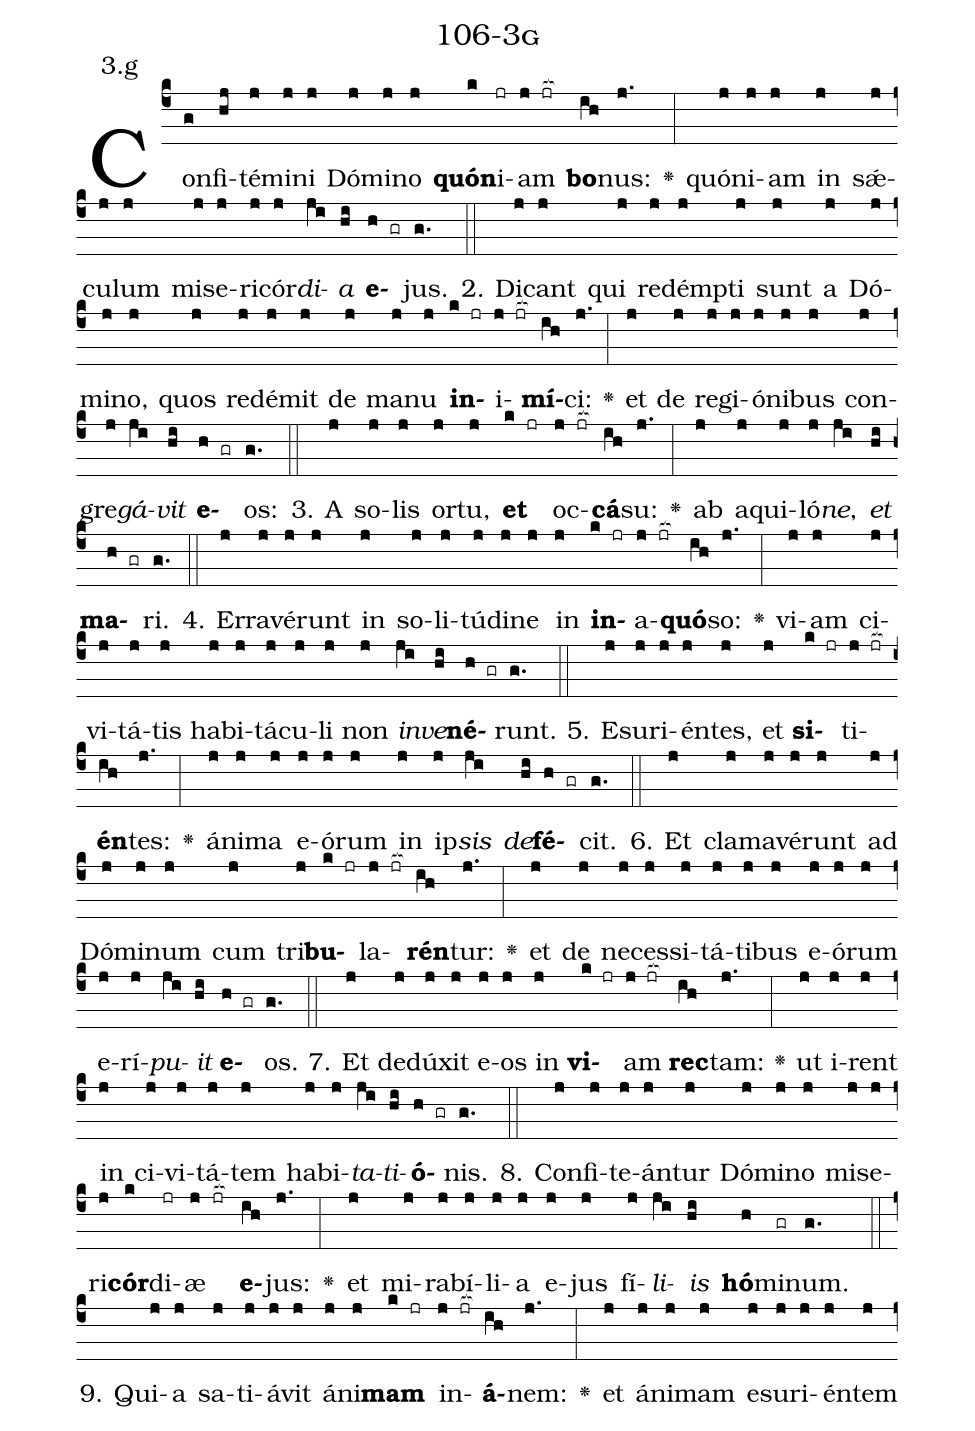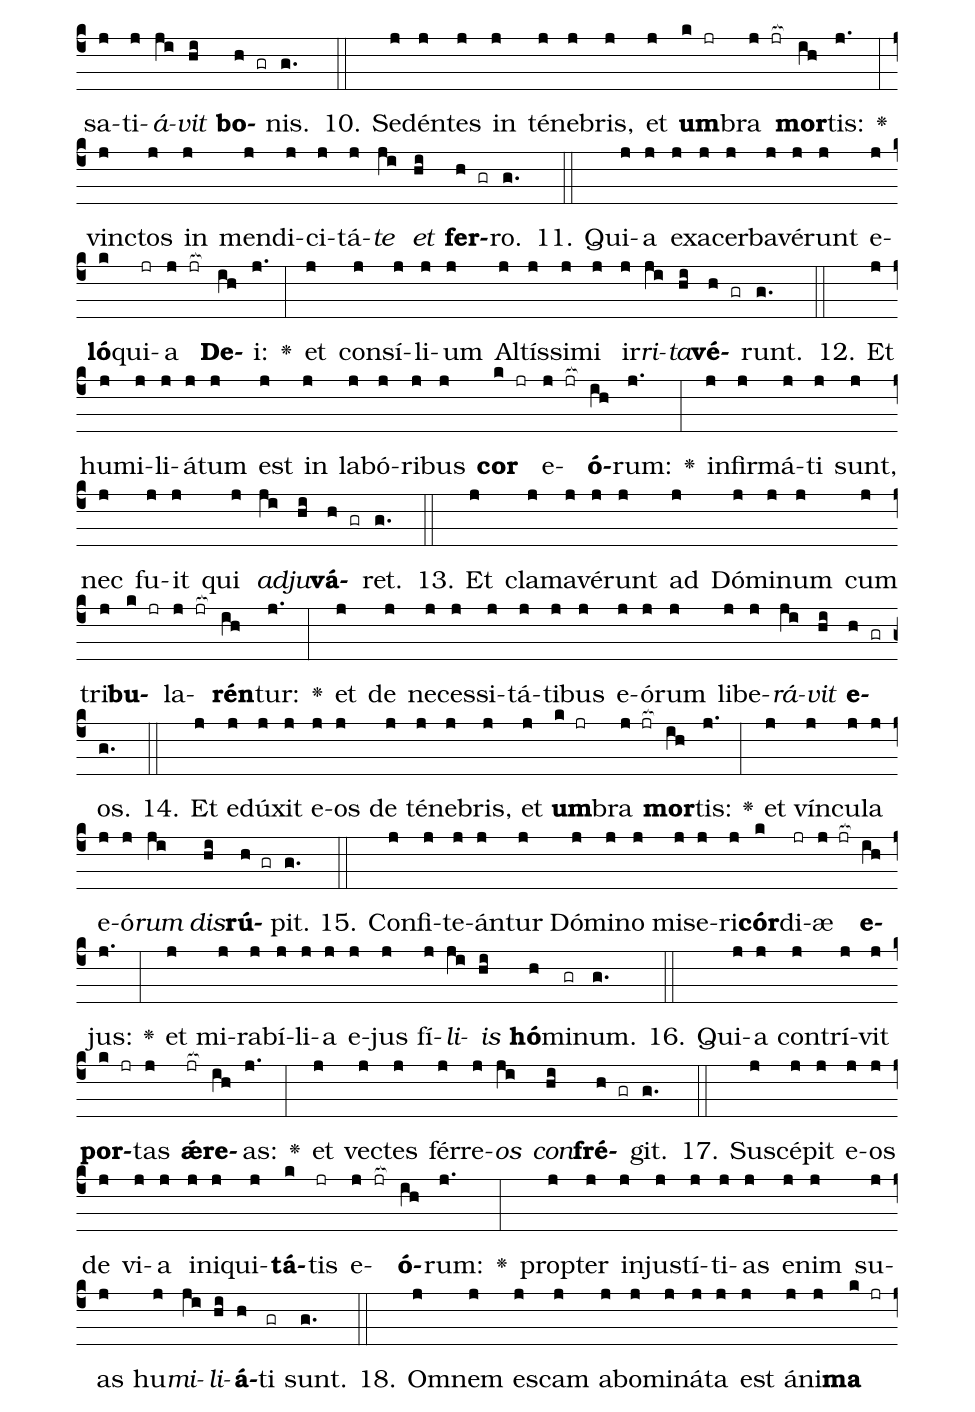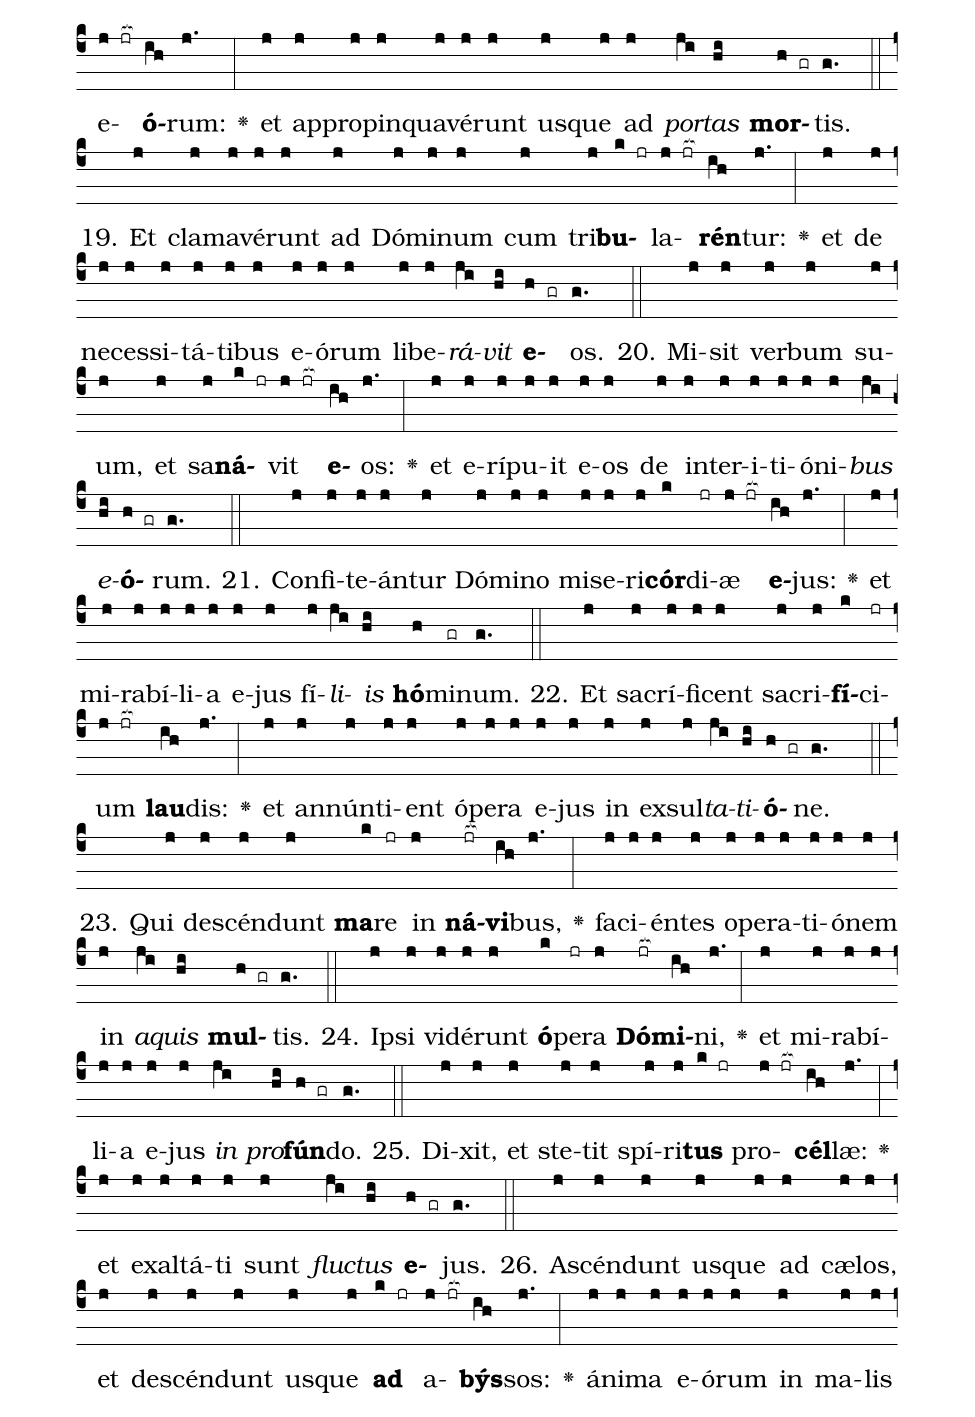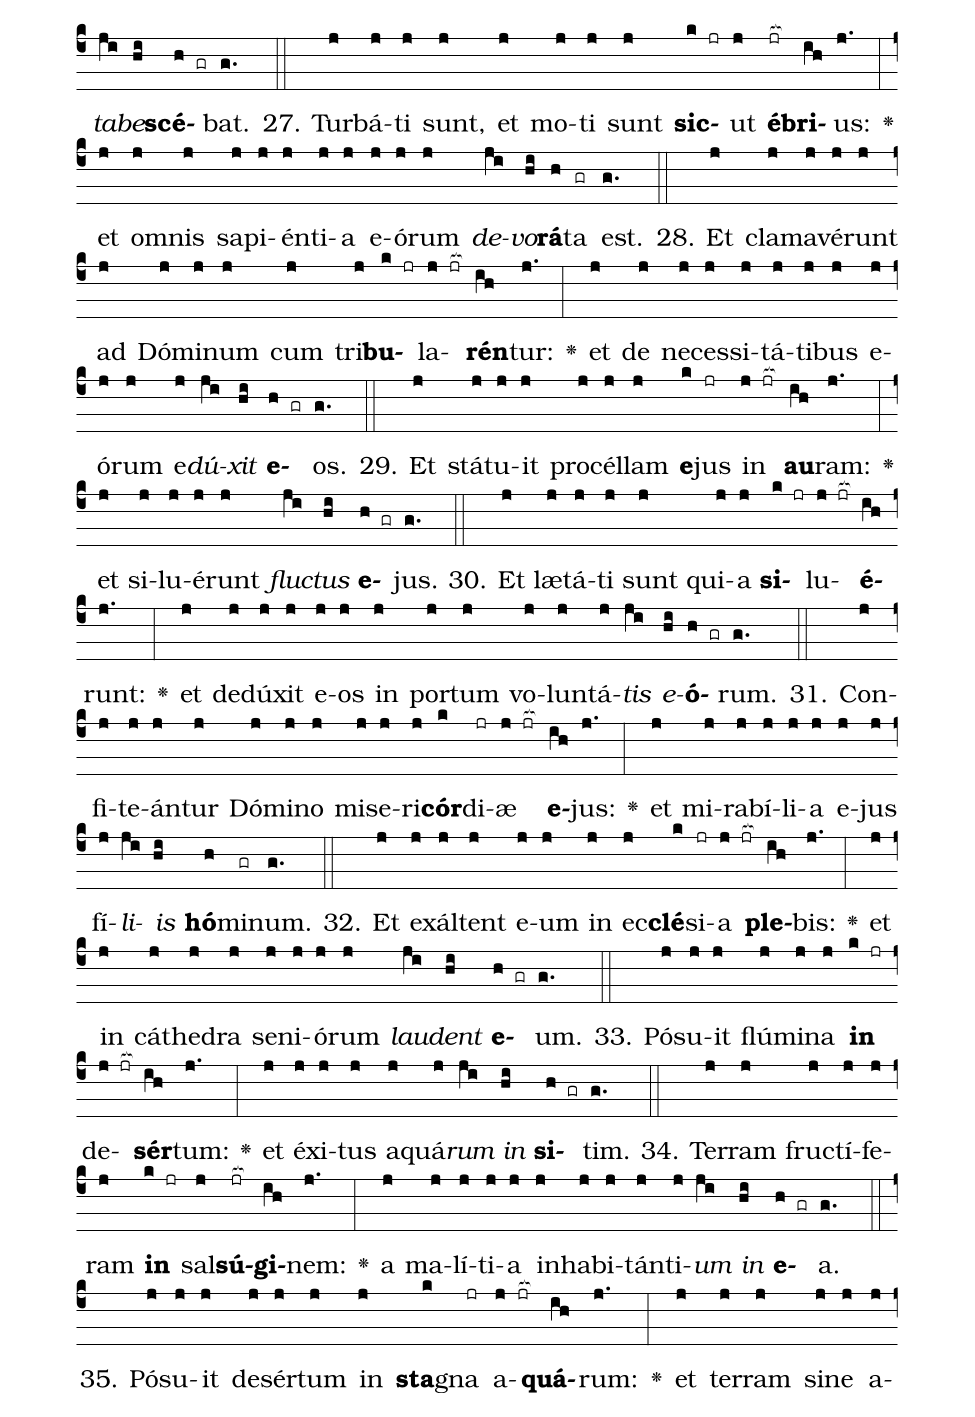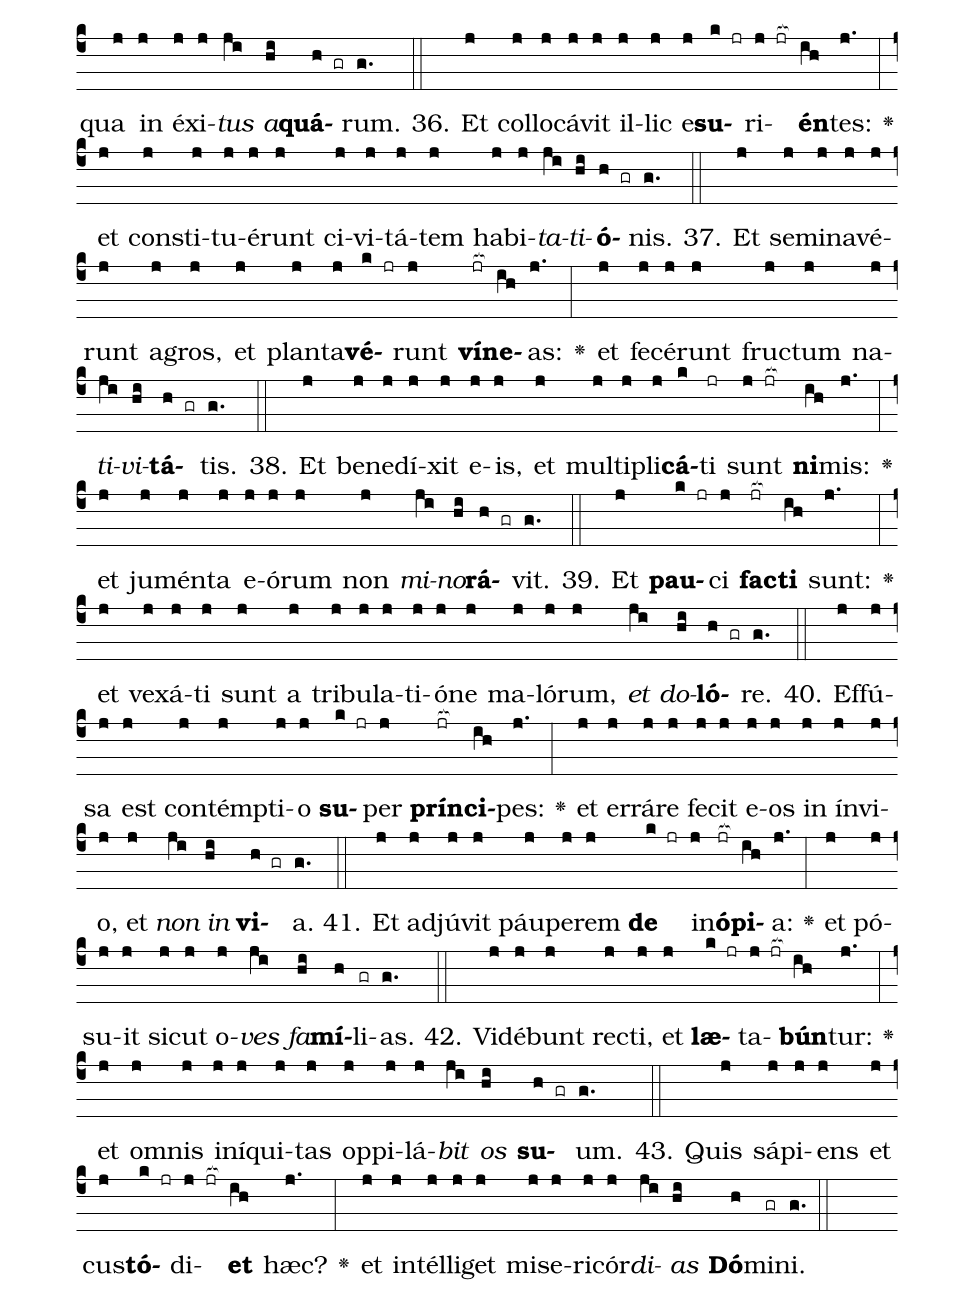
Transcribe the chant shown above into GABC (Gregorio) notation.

name: 106-3g;
annotation: 3.g;
%%
(c4)Con(g)fi(hj)té(j)mi(j)ni(j) Dó(j)mi(j)no(j) <b>quón</b>(k)i(jr)am(j jr[ocb:1{]) <b>bo</b>(ih[ocb:0}])nus:(j.) <v>\greheightstar</v>(:) quón(j)i(j)am(j) in(j) sǽ(j)cu(j)lum(j) mi(j)se(j)ri(j)cór(j)<i>di</i>(ji)<i>a</i>(hi) <b>e</b>(h gr)jus.(g.) (::)
2. Di(j)cant(j) qui(j) red(j)émp(j)ti(j) sunt(j) a(j) Dó(j)mi(j)no,(j) quos(j) red(j)é(j)mit(j) de(j) ma(j)nu(j) <b>in</b>(k jr)i(j jr[ocb:1{])<b>mí</b>(ih[ocb:0}])ci:(j.) <v>\greheightstar</v>(:) et(j) de(j) re(j)gi(j)ó(j)ni(j)bus(j) con(j)gre(j)<i>gá</i>(ji)<i>vit</i>(hi) <b>e</b>(h gr)os:(g.) (::)
3. A(j) so(j)lis(j) or(j)tu,(j) <b>et</b>(k jr) oc(j jr[ocb:1{])<b>cá</b>(ih[ocb:0}])su:(j.) <v>\greheightstar</v>(:) ab(j) a(j)qui(j)ló(j)<i>ne</i>,(ji) <i>et</i>(hi) <b>ma</b>(h gr)ri.(g.) (::)
4. Er(j)ra(j)vé(j)runt(j) in(j) so(j)li(j)tú(j)di(j)ne(j) in(j) <b>in</b>(k jr)a(j jr[ocb:1{])<b>quó</b>(ih[ocb:0}])so:(j.) <v>\greheightstar</v>(:) vi(j)am(j) ci(j)vi(j)tá(j)tis(j) ha(j)bi(j)tá(j)cu(j)li(j) non(j) <i>in</i>(ji)<i>ve</i>(hi)<b>né</b>(h gr)runt.(g.) (::)
5. E(j)su(j)ri(j)én(j)tes,(j) et(j) <b>si</b>(k jr)ti(j jr[ocb:1{])<b>én</b>(ih[ocb:0}])tes:(j.) <v>\greheightstar</v>(:) á(j)ni(j)ma(j) e(j)ó(j)rum(j) in(j) ip(j)<i>sis</i>(ji) <i>de</i>(hi)<b>fé</b>(h gr)cit.(g.) (::)
6. Et(j) cla(j)ma(j)vé(j)runt(j) ad(j) Dó(j)mi(j)num(j) cum(j) tri(j)<b>bu</b>(k jr)la(j jr[ocb:1{])<b>rén</b>(ih[ocb:0}])tur:(j.) <v>\greheightstar</v>(:) et(j) de(j) ne(j)ces(j)si(j)tá(j)ti(j)bus(j) e(j)ó(j)rum(j) e(j)rí(j)<i>pu</i>(ji)<i>it</i>(hi) <b>e</b>(h gr)os.(g.) (::)
7. Et(j) de(j)dú(j)xit(j) e(j)os(j) in(j) <b>vi</b>(k jr)am(j jr[ocb:1{]) <b>rec</b>(ih[ocb:0}])tam:(j.) <v>\greheightstar</v>(:) ut(j) i(j)rent(j) in(j) ci(j)vi(j)tá(j)tem(j) ha(j)bi(j)<i>ta</i>(ji)<i>ti</i>(hi)<b>ó</b>(h gr)nis.(g.) (::)
8. Con(j)fi(j)te(j)án(j)tur(j) Dó(j)mi(j)no(j) mi(j)se(j)ri(j)<b>cór</b>(k)di(jr)æ(j jr[ocb:1{]) <b>e</b>(ih[ocb:0}])jus:(j.) <v>\greheightstar</v>(:) et(j) mi(j)ra(j)bí(j)li(j)a(j) e(j)jus(j) fí(j)<i>li</i>(ji)<i>is</i>(hi) <b>hó</b>(h)mi(gr)num.(g.) (::)
9. Qui(j)a(j) sa(j)ti(j)á(j)vit(j) á(j)ni(j)<b>mam</b>(k jr) in(j jr[ocb:1{])<b>á</b>(ih[ocb:0}])nem:(j.) <v>\greheightstar</v>(:) et(j) á(j)ni(j)mam(j) e(j)su(j)ri(j)én(j)tem(j) sa(j)ti(j)<i>á</i>(ji)<i>vit</i>(hi) <b>bo</b>(h gr)nis.(g.) (::)
10. Se(j)dén(j)tes(j) in(j) té(j)ne(j)bris,(j) et(j) <b>um</b>(k jr)bra(j jr[ocb:1{]) <b>mor</b>(ih[ocb:0}])tis:(j.) <v>\greheightstar</v>(:) vinc(j)tos(j) in(j) men(j)di(j)ci(j)tá(j)<i>te</i>(ji) <i>et</i>(hi) <b>fer</b>(h gr)ro.(g.) (::)
11. Qui(j)a(j) ex(j)a(j)cer(j)ba(j)vé(j)runt(j) e(j)<b>ló</b>(k)qui(jr)a(j jr[ocb:1{]) <b>De</b>(ih[ocb:0}])i:(j.) <v>\greheightstar</v>(:) et(j) con(j)sí(j)li(j)um(j) Al(j)tís(j)si(j)mi(j) ir(j)<i>ri</i>(ji)<i>ta</i>(hi)<b>vé</b>(h gr)runt.(g.) (::)
12. Et(j) hu(j)mi(j)li(j)á(j)tum(j) est(j) in(j) la(j)bó(j)ri(j)bus(j) <b>cor</b>(k jr) e(j jr[ocb:1{])<b>ó</b>(ih[ocb:0}])rum:(j.) <v>\greheightstar</v>(:) in(j)fir(j)má(j)ti(j) sunt,(j) nec(j) fu(j)it(j) qui(j) <i>ad</i>(ji)<i>ju</i>(hi)<b>vá</b>(h gr)ret.(g.) (::)
13. Et(j) cla(j)ma(j)vé(j)runt(j) ad(j) Dó(j)mi(j)num(j) cum(j) tri(j)<b>bu</b>(k jr)la(j jr[ocb:1{])<b>rén</b>(ih[ocb:0}])tur:(j.) <v>\greheightstar</v>(:) et(j) de(j) ne(j)ces(j)si(j)tá(j)ti(j)bus(j) e(j)ó(j)rum(j) li(j)be(j)<i>rá</i>(ji)<i>vit</i>(hi) <b>e</b>(h gr)os.(g.) (::)
14. Et(j) e(j)dú(j)xit(j) e(j)os(j) de(j) té(j)ne(j)bris,(j) et(j) <b>um</b>(k jr)bra(j jr[ocb:1{]) <b>mor</b>(ih[ocb:0}])tis:(j.) <v>\greheightstar</v>(:) et(j) vín(j)cu(j)la(j) e(j)ó(j)<i>rum</i>(ji) <i>dis</i>(hi)<b>rú</b>(h gr)pit.(g.) (::)
15. Con(j)fi(j)te(j)án(j)tur(j) Dó(j)mi(j)no(j) mi(j)se(j)ri(j)<b>cór</b>(k)di(jr)æ(j jr[ocb:1{]) <b>e</b>(ih[ocb:0}])jus:(j.) <v>\greheightstar</v>(:) et(j) mi(j)ra(j)bí(j)li(j)a(j) e(j)jus(j) fí(j)<i>li</i>(ji)<i>is</i>(hi) <b>hó</b>(h)mi(gr)num.(g.) (::)
16. Qui(j)a(j) con(j)trí(j)vit(j) <b>por</b>(k jr)tas(j) <b>ǽ</b>(jr[ocb:1{])<b>re</b>(ih[ocb:0}])as:(j.) <v>\greheightstar</v>(:) et(j) vec(j)tes(j) fér(j)re(j)<i>os</i>(ji) <i>con</i>(hi)<b>fré</b>(h gr)git.(g.) (::)
17. Su(j)scé(j)pit(j) e(j)os(j) de(j) vi(j)a(j) in(j)i(j)qui(j)<b>tá</b>(k)tis(jr) e(j jr[ocb:1{])<b>ó</b>(ih[ocb:0}])rum:(j.) <v>\greheightstar</v>(:) prop(j)ter(j) in(j)jus(j)tí(j)ti(j)as(j) e(j)nim(j) su(j)as(j) hu(j)<i>mi</i>(ji)<i>li</i>(hi)<b>á</b>(h)ti(gr) sunt.(g.) (::)
18. Om(j)nem(j) es(j)cam(j) ab(j)o(j)mi(j)ná(j)ta(j) est(j) á(j)ni(j)<b>ma</b>(k jr) e(j jr[ocb:1{])<b>ó</b>(ih[ocb:0}])rum:(j.) <v>\greheightstar</v>(:) et(j) ap(j)pro(j)pin(j)qua(j)vé(j)runt(j) us(j)que(j) ad(j) <i>por</i>(ji)<i>tas</i>(hi) <b>mor</b>(h gr)tis.(g.) (::)
19. Et(j) cla(j)ma(j)vé(j)runt(j) ad(j) Dó(j)mi(j)num(j) cum(j) tri(j)<b>bu</b>(k jr)la(j jr[ocb:1{])<b>rén</b>(ih[ocb:0}])tur:(j.) <v>\greheightstar</v>(:) et(j) de(j) ne(j)ces(j)si(j)tá(j)ti(j)bus(j) e(j)ó(j)rum(j) li(j)be(j)<i>rá</i>(ji)<i>vit</i>(hi) <b>e</b>(h gr)os.(g.) (::)
20. Mi(j)sit(j) ver(j)bum(j) su(j)um,(j) et(j) sa(j)<b>ná</b>(k jr)vit(j jr[ocb:1{]) <b>e</b>(ih[ocb:0}])os:(j.) <v>\greheightstar</v>(:) et(j) e(j)rí(j)pu(j)it(j) e(j)os(j) de(j) in(j)ter(j)i(j)ti(j)ó(j)ni(j)<i>bus</i>(ji) <i>e</i>(hi)<b>ó</b>(h gr)rum.(g.) (::)
21. Con(j)fi(j)te(j)án(j)tur(j) Dó(j)mi(j)no(j) mi(j)se(j)ri(j)<b>cór</b>(k)di(jr)æ(j jr[ocb:1{]) <b>e</b>(ih[ocb:0}])jus:(j.) <v>\greheightstar</v>(:) et(j) mi(j)ra(j)bí(j)li(j)a(j) e(j)jus(j) fí(j)<i>li</i>(ji)<i>is</i>(hi) <b>hó</b>(h)mi(gr)num.(g.) (::)
22. Et(j) sa(j)crí(j)fi(j)cent(j) sa(j)cri(j)<b>fí</b>(k)ci(jr)um(j jr[ocb:1{]) <b>lau</b>(ih[ocb:0}])dis:(j.) <v>\greheightstar</v>(:) et(j) an(j)nún(j)ti(j)ent(j) ó(j)pe(j)ra(j) e(j)jus(j) in(j) ex(j)sul(j)<i>ta</i>(ji)<i>ti</i>(hi)<b>ó</b>(h gr)ne.(g.) (::)
23. Qui(j) de(j)scén(j)dunt(j) <b>ma</b>(k)re(jr) in(j) <b>ná</b>(jr[ocb:1{])<b>vi</b>(ih[ocb:0}])bus,(j.) <v>\greheightstar</v>(:) fa(j)ci(j)én(j)tes(j) o(j)pe(j)ra(j)ti(j)ó(j)nem(j) in(j) <i>a</i>(ji)<i>quis</i>(hi) <b>mul</b>(h gr)tis.(g.) (::)
24. Ip(j)si(j) vi(j)dé(j)runt(j) <b>ó</b>(k)pe(jr)ra(j) <b>Dó</b>(jr[ocb:1{])<b>mi</b>(ih[ocb:0}])ni,(j.) <v>\greheightstar</v>(:) et(j) mi(j)ra(j)bí(j)li(j)a(j) e(j)jus(j) <i>in</i>(ji) <i>pro</i>(hi)<b>fún</b>(h gr)do.(g.) (::)
25. Di(j)xit,(j) et(j) ste(j)tit(j) spí(j)ri(j)<b>tus</b>(k jr) pro(j jr[ocb:1{])<b>cél</b>(ih[ocb:0}])læ:(j.) <v>\greheightstar</v>(:) et(j) ex(j)al(j)tá(j)ti(j) sunt(j) <i>fluc</i>(ji)<i>tus</i>(hi) <b>e</b>(h gr)jus.(g.) (::)
26. A(j)scén(j)dunt(j) us(j)que(j) ad(j) cæ(j)los,(j) et(j) de(j)scén(j)dunt(j) us(j)que(j) <b>ad</b>(k jr) a(j jr[ocb:1{])<b>býs</b>(ih[ocb:0}])sos:(j.) <v>\greheightstar</v>(:) á(j)ni(j)ma(j) e(j)ó(j)rum(j) in(j) ma(j)lis(j) <i>ta</i>(ji)<i>be</i>(hi)<b>scé</b>(h gr)bat.(g.) (::)
27. Tur(j)bá(j)ti(j) sunt,(j) et(j) mo(j)ti(j) sunt(j) <b>sic</b>(k jr)ut(j) <b>é</b>(jr[ocb:1{])<b>bri</b>(ih[ocb:0}])us:(j.) <v>\greheightstar</v>(:) et(j) om(j)nis(j) sa(j)pi(j)én(j)ti(j)a(j) e(j)ó(j)rum(j) <i>de</i>(ji)<i>vo</i>(hi)<b>rá</b>(h)ta(gr) est.(g.) (::)
28. Et(j) cla(j)ma(j)vé(j)runt(j) ad(j) Dó(j)mi(j)num(j) cum(j) tri(j)<b>bu</b>(k jr)la(j jr[ocb:1{])<b>rén</b>(ih[ocb:0}])tur:(j.) <v>\greheightstar</v>(:) et(j) de(j) ne(j)ces(j)si(j)tá(j)ti(j)bus(j) e(j)ó(j)rum(j) e(j)<i>dú</i>(ji)<i>xit</i>(hi) <b>e</b>(h gr)os.(g.) (::)
29. Et(j) stá(j)tu(j)it(j) pro(j)cél(j)lam(j) <b>e</b>(k)jus(jr) in(j jr[ocb:1{]) <b>au</b>(ih[ocb:0}])ram:(j.) <v>\greheightstar</v>(:) et(j) si(j)lu(j)é(j)runt(j) <i>fluc</i>(ji)<i>tus</i>(hi) <b>e</b>(h gr)jus.(g.) (::)
30. Et(j) læ(j)tá(j)ti(j) sunt(j) qui(j)a(j) <b>si</b>(k jr)lu(j jr[ocb:1{])<b>é</b>(ih[ocb:0}])runt:(j.) <v>\greheightstar</v>(:) et(j) de(j)dú(j)xit(j) e(j)os(j) in(j) por(j)tum(j) vo(j)lun(j)tá(j)<i>tis</i>(ji) <i>e</i>(hi)<b>ó</b>(h gr)rum.(g.) (::)
31. Con(j)fi(j)te(j)án(j)tur(j) Dó(j)mi(j)no(j) mi(j)se(j)ri(j)<b>cór</b>(k)di(jr)æ(j jr[ocb:1{]) <b>e</b>(ih[ocb:0}])jus:(j.) <v>\greheightstar</v>(:) et(j) mi(j)ra(j)bí(j)li(j)a(j) e(j)jus(j) fí(j)<i>li</i>(ji)<i>is</i>(hi) <b>hó</b>(h)mi(gr)num.(g.) (::)
32. Et(j) ex(j)ál(j)tent(j) e(j)um(j) in(j) ec(j)<b>clé</b>(k)si(jr)a(j jr[ocb:1{]) <b>ple</b>(ih[ocb:0}])bis:(j.) <v>\greheightstar</v>(:) et(j) in(j) cá(j)the(j)dra(j) se(j)ni(j)ó(j)rum(j) <i>lau</i>(ji)<i>dent</i>(hi) <b>e</b>(h gr)um.(g.) (::)
33. Pó(j)su(j)it(j) flú(j)mi(j)na(j) <b>in</b>(k jr) de(j jr[ocb:1{])<b>sér</b>(ih[ocb:0}])tum:(j.) <v>\greheightstar</v>(:) et(j) éx(j)i(j)tus(j) a(j)quá(j)<i>rum</i>(ji) <i>in</i>(hi) <b>si</b>(h gr)tim.(g.) (::)
34. Ter(j)ram(j) fruc(j)tí(j)fe(j)ram(j) <b>in</b>(k jr) sal(j)<b>sú</b>(jr[ocb:1{])<b>gi</b>(ih[ocb:0}])nem:(j.) <v>\greheightstar</v>(:) a(j) ma(j)lí(j)ti(j)a(j) in(j)ha(j)bi(j)tán(j)ti(j)<i>um</i>(ji) <i>in</i>(hi) <b>e</b>(h gr)a.(g.) (::)
35. Pó(j)su(j)it(j) de(j)sér(j)tum(j) in(j) <b>sta</b>(k)gna(jr) a(j jr[ocb:1{])<b>quá</b>(ih[ocb:0}])rum:(j.) <v>\greheightstar</v>(:) et(j) ter(j)ram(j) si(j)ne(j) a(j)qua(j) in(j) éx(j)i(j)<i>tus</i>(ji) <i>a</i>(hi)<b>quá</b>(h gr)rum.(g.) (::)
36. Et(j) col(j)lo(j)cá(j)vit(j) il(j)lic(j) e(j)<b>su</b>(k jr)ri(j jr[ocb:1{])<b>én</b>(ih[ocb:0}])tes:(j.) <v>\greheightstar</v>(:) et(j) con(j)sti(j)tu(j)é(j)runt(j) ci(j)vi(j)tá(j)tem(j) ha(j)bi(j)<i>ta</i>(ji)<i>ti</i>(hi)<b>ó</b>(h gr)nis.(g.) (::)
37. Et(j) se(j)mi(j)na(j)vé(j)runt(j) a(j)gros,(j) et(j) plan(j)ta(j)<b>vé</b>(k jr)runt(j) <b>ví</b>(jr[ocb:1{])<b>ne</b>(ih[ocb:0}])as:(j.) <v>\greheightstar</v>(:) et(j) fe(j)cé(j)runt(j) fruc(j)tum(j) na(j)<i>ti</i>(ji)<i>vi</i>(hi)<b>tá</b>(h gr)tis.(g.) (::)
38. Et(j) be(j)ne(j)dí(j)xit(j) e(j)is,(j) et(j) mul(j)ti(j)pli(j)<b>cá</b>(k)ti(jr) sunt(j jr[ocb:1{]) <b>ni</b>(ih[ocb:0}])mis:(j.) <v>\greheightstar</v>(:) et(j) ju(j)mén(j)ta(j) e(j)ó(j)rum(j) non(j) <i>mi</i>(ji)<i>no</i>(hi)<b>rá</b>(h gr)vit.(g.) (::)
39. Et(j) <b>pau</b>(k jr)ci(j) <b>fac</b>(jr[ocb:1{])<b>ti</b>(ih[ocb:0}]) sunt:(j.) <v>\greheightstar</v>(:) et(j) ve(j)xá(j)ti(j) sunt(j) a(j) tri(j)bu(j)la(j)ti(j)ó(j)ne(j) ma(j)ló(j)rum,(j) <i>et</i>(ji) <i>do</i>(hi)<b>ló</b>(h gr)re.(g.) (::)
40. Ef(j)fú(j)sa(j) est(j) con(j)témp(j)ti(j)o(j) <b>su</b>(k jr)per(j) <b>prín</b>(jr[ocb:1{])<b>ci</b>(ih[ocb:0}])pes:(j.) <v>\greheightstar</v>(:) et(j) er(j)rá(j)re(j) fe(j)cit(j) e(j)os(j) in(j) ín(j)vi(j)o,(j) et(j) <i>non</i>(ji) <i>in</i>(hi) <b>vi</b>(h gr)a.(g.) (::)
41. Et(j) ad(j)jú(j)vit(j) páu(j)pe(j)rem(j) <b>de</b>(k jr) in(j)<b>ó</b>(jr[ocb:1{])<b>pi</b>(ih[ocb:0}])a:(j.) <v>\greheightstar</v>(:) et(j) pó(j)su(j)it(j) sic(j)ut(j) o(j)<i>ves</i>(ji) <i>fa</i>(hi)<b>mí</b>(h)li(gr)as.(g.) (::)
42. Vi(j)dé(j)bunt(j) rec(j)ti,(j) et(j) <b>læ</b>(k jr)ta(j jr[ocb:1{])<b>bún</b>(ih[ocb:0}])tur:(j.) <v>\greheightstar</v>(:) et(j) om(j)nis(j) in(j)í(j)qui(j)tas(j) op(j)pi(j)lá(j)<i>bit</i>(ji) <i>os</i>(hi) <b>su</b>(h gr)um.(g.) (::)
43. Quis(j) sá(j)pi(j)ens(j) et(j) cus(j)<b>tó</b>(k jr)di(j jr[ocb:1{])<b>et</b>(ih[ocb:0}]) hæc?(j.) <v>\greheightstar</v>(:) et(j) in(j)tél(j)li(j)get(j) mi(j)se(j)ri(j)cór(j)<i>di</i>(ji)<i>as</i>(hi) <b>Dó</b>(h)mi(gr)ni.(g.) (::)
